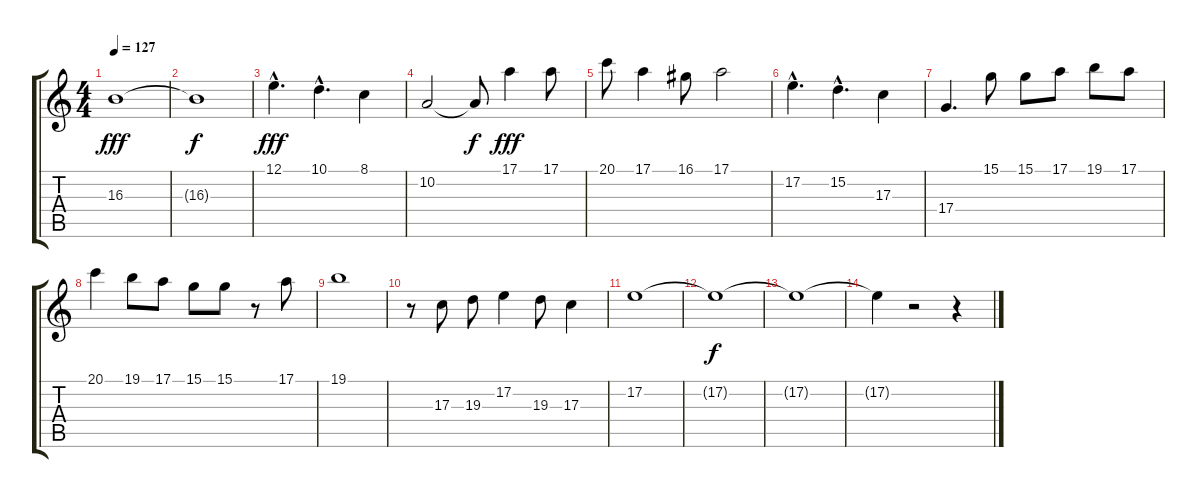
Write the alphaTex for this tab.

\track "" {instrument lead2sawtooth}
\staff {score tabs}
\tuning (E4 B3 G3 D3 A2 E2) {hide}
\ts (4 4)
\tempo 127
\clef g2
\ks c
16.3.1{dy fff} |
16.3{t}.1{dy f} |
12.1{hac}.4{d dy fff} 10.1{hac}.4{d} 8.1.4 |
10.2.2 10.2{t}.8{dy f} 17.1.4{dy fff} 17.1.8 |
20.1.8 17.1.4 16.1.8 17.1.2 |
17.2{hac}.4{d} 15.2{hac}.4{d} 17.3.4 |
17.4.4{d} 15.1.8 15.1.8 17.1.8 19.1.8 17.1.8 |
20.1.4 19.1.8 17.1.8 15.1.8 15.1.8 r.8 17.1.8 |
19.1.1 |
r.8 17.3.8 19.3.8 17.2.4 19.3.8 17.3.4 |
17.2.1{instrument lead2sawtooth} |
17.2{t}.1{dy f} |
17.2{t}.1 |
17.2{t}.4 r.2 r.4
